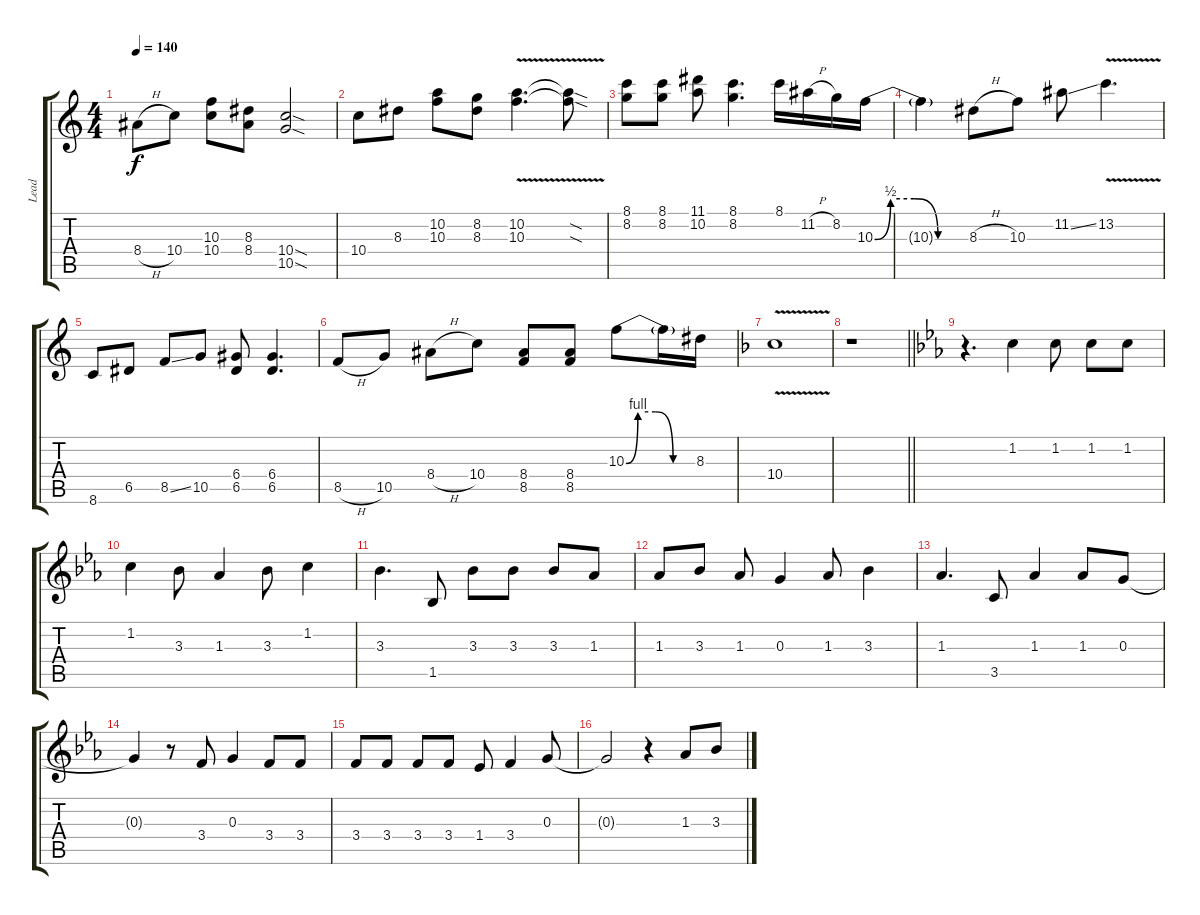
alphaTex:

\track ("Lead" "Lead") {instrument overdrivenguitar}
\staff {score tabs}
\tuning (E4 B3 G3 D3 A2 E2) {hide}
\ts (4 4)
\tempo 140
\clef g2
\ks c
8.4{h}.8{dy f} 10.4.8 (10.3 10.4).8 (8.3 8.4).8 (10.4{sod} 10.5{sod}).2 |
10.4.8 8.3.8 (10.2 10.3).8 (8.2 8.3).8 (10.2{v} 10.3{v}).4{d} (10.2{sod t} 10.3{sod t}).8 |
(8.1 8.2).8 (8.1 8.2).8 (11.1 10.2).8 (8.1 8.2).4{d} 8.1.16 11.2{h}.16 8.2.16 10.3{be (custom 0 0 10 2 25 2 40 0 60 0)}.16 |
10.3{t}.4 8.3{h}.8 10.3.8 11.2{ss}.8 13.2{v}.4{d} |
8.6.8 6.5.8 8.5{ss}.8 10.5.8 (6.4 6.5).8 (6.4 6.5).4{d} |
8.5{h}.8 10.5.8 8.4{h}.8 10.4.8 (8.4 8.5).8 (8.4 8.5).8 10.3{be (custom 0 0 10 4 25 4 40 0 60 0)}.8 10.3{t}.16 8.3.16 |
\ks f
10.4{v}.1 |
\barLineRight lightlight
r.1 |
\ks eb
r.4{d} 1.2.4 1.2.8 1.2.8 1.2.8 |
1.2.4 3.3.8 1.3.4 3.3.8 1.2.4 |
3.3.4{d} 1.5.8 3.3.8 3.3.8 3.3.8 1.3.8 |
1.3.8 3.3.8 1.3.8 0.3.4 1.3.8 3.3.4 |
1.3.4{d} 3.5.8 1.3.4 1.3.8 0.3.8 |
0.3{t}.4 r.8 3.4.8 0.3.4 3.4.8 3.4.8 |
3.4.8 3.4.8 3.4.8 3.4.8 1.4.8 3.4.4 0.3.8 |
0.3{t}.2 r.4 1.3.8 3.3.8
